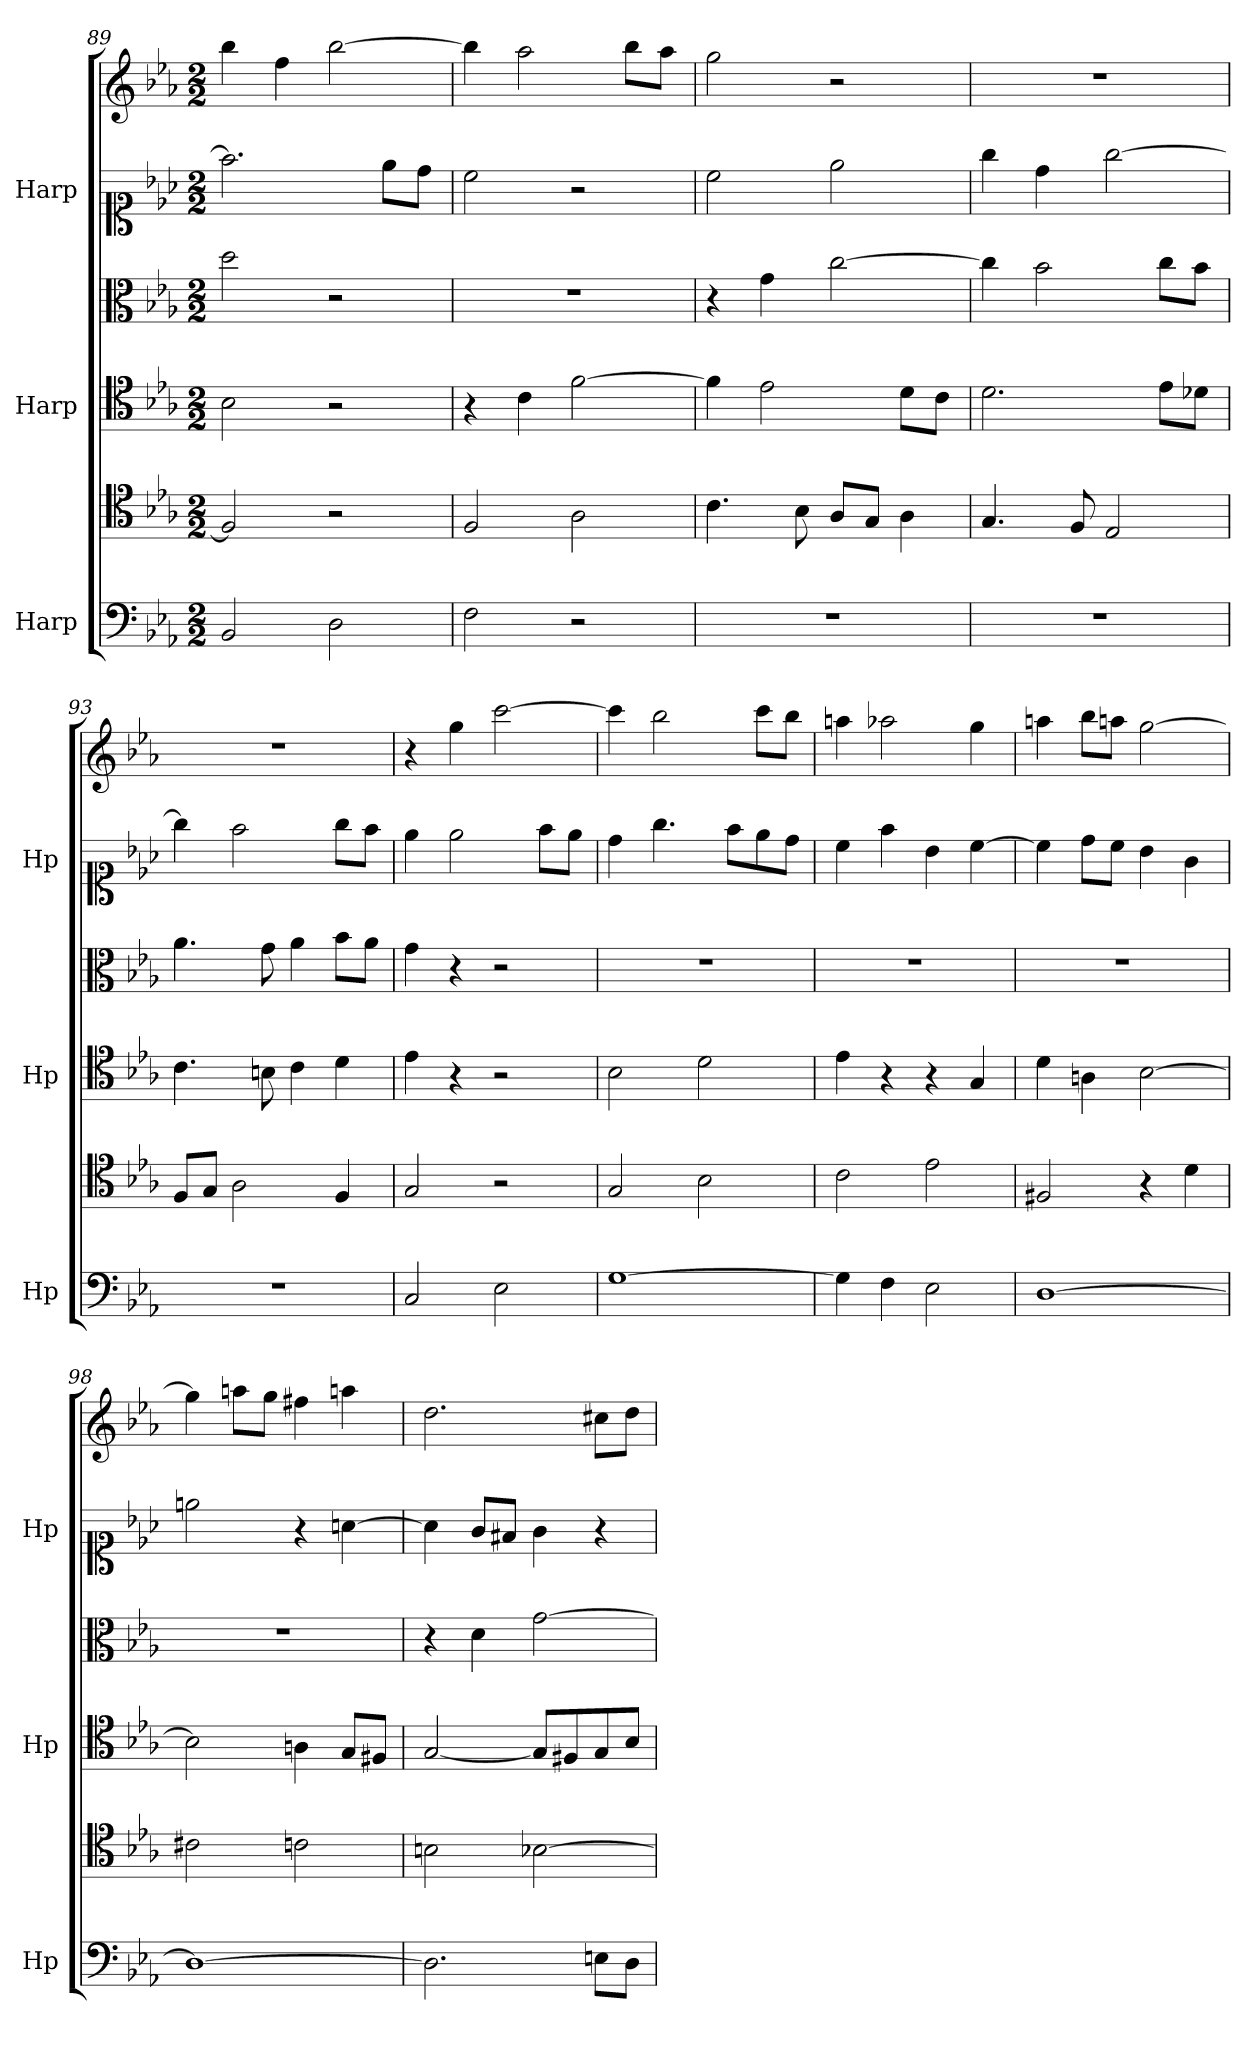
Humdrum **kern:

**kern	**kern	**kern	**kern	**kern	**kern
*part3	*part3	*part2	*part2	*part1	*part1
*staff6	*staff5	*staff4	*staff3	*staff2	*staff1
*I"Harp	*	*I"Harp	*	*I"Harp	*
*I'Hp	*	*I'Hp	*	*I'Hp	*
*clefF4	*clefC4	*clefC4	*clefC3	*clefC1	*clefG2
*k[b-e-a-]	*k[b-e-a-]	*k[b-e-a-]	*k[b-e-a-]	*k[b-e-a-]	*k[b-e-a-]
*M2/2	*M2/2	*M2/2	*M2/2	*M2/2	*M2/2
=89	=89	=89	=89	=89	=89
2BB-/	2F/]	2B-\	2dd\	2.ff\]	4bb-\
.	.	.	.	.	4ff\
2D\	2r	2r	2r	.	[2bb-\
.	.	.	.	8ee-\L	.
.	.	.	.	8dd\J	.
=90	=90	=90	=90	=90	=90
2F\	2F/	4r	1r	2cc\	4bb-\]
.	.	4c\	.	.	2aa-\
2r	2A-\	[2f\	.	2r	.
.	.	.	.	.	8bb-\L
.	.	.	.	.	8aa-\J
=91	=91	=91	=91	=91	=91
1r	4.c\	4f\]	4r	2cc\	2gg\
.	.	2e-\	4g\	.	.
.	8B-\	.	.	.	.
.	8A-/L	.	[2cc\	2ee-\	2r
.	8G/J	.	.	.	.
.	4A-\	8d\L	.	.	.
.	.	8c\J	.	.	.
!!LO:PB:g=z
=92	=92	=92	=92	=92	=92
1r	4.G/	2.d\	4cc\]	4gg\	1r
.	.	.	2b-\	4dd\	.
.	8F/	.	.	.	.
.	2E-/	.	.	[2gg\	.
.	.	8e-\L	8cc\L	.	.
.	.	8d-X\J	8b-\J	.	.
=93	=93	=93	=93	=93	=93
1r	8F/L	4.c\	4.a-\	4gg\]	1r
.	8G/J	.	.	.	.
.	2A-\	.	.	2ff\	.
.	.	8Bn\	8g\	.	.
.	.	4c\	4a-\	.	.
.	4F/	4d\	8b-\L	8gg\L	.
.	.	.	8a-\J	8ff\J	.
=94	=94	=94	=94	=94	=94
2C/	2G/	4e-\	4g\	4ee-\	4r
.	.	4r	4r	2ee-\	4gg\
2E-\	2r	2r	2r	.	[2ccc\
.	.	.	.	8ff\L	.
.	.	.	.	8ee-\J	.
=95	=95	=95	=95	=95	=95
[1G	2G/	2B-\	1r	4dd\	4ccc\]
.	.	.	.	4.gg\	2bb-\
.	2B-\	2d\	.	.	.
.	.	.	.	8ff\L	.
.	.	.	.	8ee-\	8ccc\L
.	.	.	.	8dd\J	8bb-\J
=96	=96	=96	=96	=96	=96
4G\]	2c\	4e-\	1r	4cc\	4aan\
4F\	.	4r	.	4ff\	2aa-X\
2E-\	2e-\	4r	.	4b-\	.
.	.	4G/	.	[4cc\	4gg\
=97	=97	=97	=97	=97	=97
[1D	2F#X/	4d\	1r	4cc\]	4aan\
.	.	4An\	.	8dd\L	8bb-\L
.	.	.	.	8cc\J	8aan\J
.	4r	[2B-\	.	4b-\	[2gg\
.	4d\	.	.	4g\	.
!!LO:LB:g=z
=98	=98	=98	=98	=98	=98
1D_	2c#X\	2B-\]	1r	2een\	4gg\]
.	.	.	.	.	8aan\L
.	.	.	.	.	8gg\J
.	2cn\	4An\	.	4r	4ff#X\
.	.	8G/L	.	[4an\	4aan\
.	.	8F#X/J	.	.	.
=99	=99	=99	=99	=99	=99
2.D\]	2Bn\	[2G/	4r	4a\]	2.dd\
.	.	.	4d\	8g/L	.
.	.	.	.	8f#X/J	.
.	[2B-X\	8G/L]	[2g\	4g\	.
.	.	8F#X/	.	.	.
8En\L	.	8G/	.	4r	8cc#X\L
8D\J	.	8B-/J	.	.	8dd\J
=	=	=	=	=	=
*-	*-	*-	*-	*-	*-
